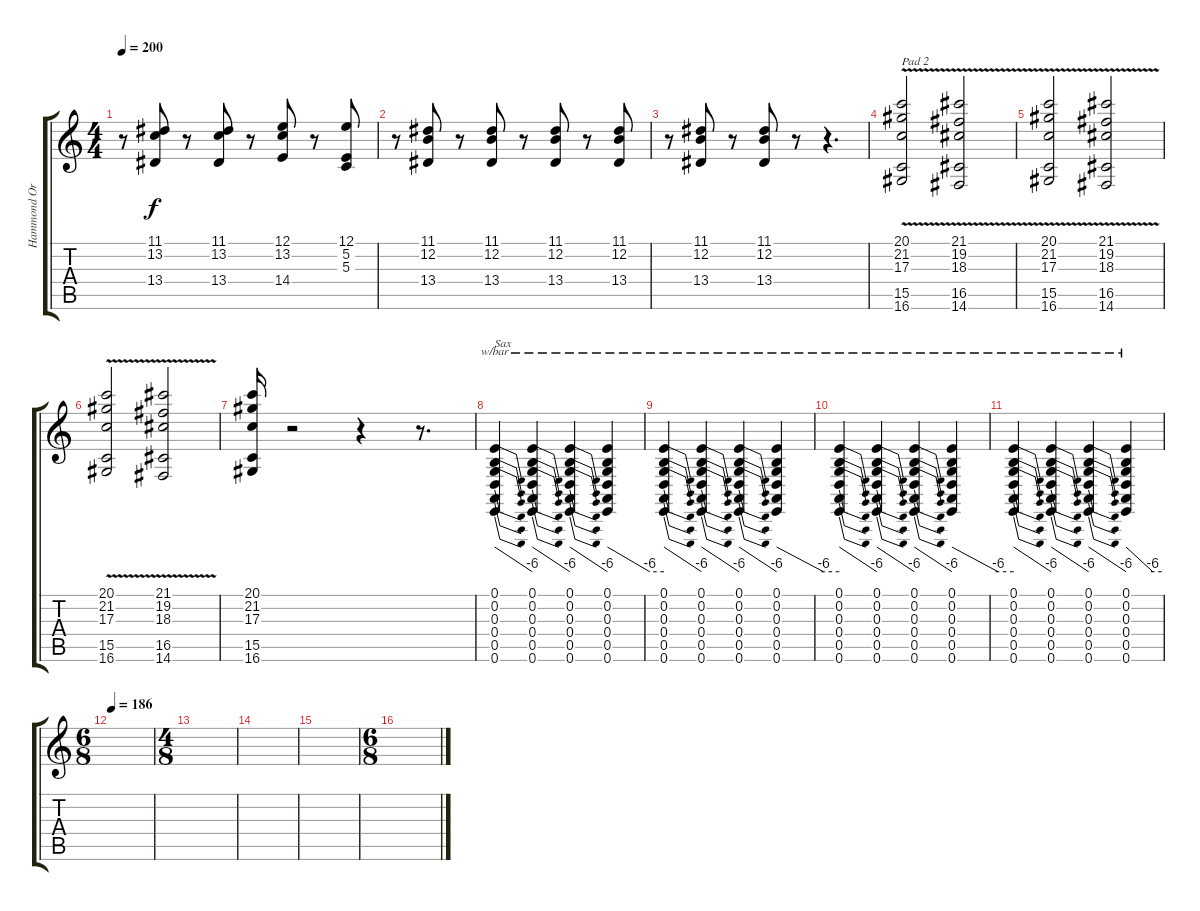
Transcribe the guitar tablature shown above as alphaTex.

\track ("Hammond Organ" "Hammond Or") {instrument drawbarorgan}
\staff {score tabs}
\tuning (E4 B3 G3 D3 A2 E2) {hide}
\ts (4 4)
\tempo 200
\clef g2
\ks c
r.8{dy f} (11.1 13.2 13.4).8 r.8 (11.1 13.2 13.4).8 r.8 (12.1 13.2 14.4).8 r.8 (12.1 5.2 5.3).8 |
r.8 (11.1 12.2 13.4).8 r.8 (11.1 12.2 13.4).8 r.8 (11.1 12.2 13.4).8 r.8 (11.1 12.2 13.4).8 |
r.8 (11.1 12.2 13.4).8 r.8 (11.1 12.2 13.4).8 r.8 r.4{d} |
(20.1 21.2 17.3 15.5{v} 16.6).2{txt "Pad 2" volume 11 instrument pad2warm} (21.1 19.2 18.3 16.5{v} 14.6).2 |
(20.1 21.2 17.3{v} 15.5 16.6).2 (21.1 19.2 18.3{v} 16.5 14.6).2 |
(20.1 21.2 17.3{v} 15.5 16.6).2 (21.1 19.2 18.3{v} 16.5 14.6).2 |
(20.1 21.2 17.3 15.5 16.6).16 r.2 r.4 r.8{d} |
(0.1 0.2 0.3 0.4 0.5 0.6).4{tbe (dive default 0 0 60 -24) txt "Sax" volume 9 balance 8 instrument baritonesax} (0.1 0.2 0.3 0.4 0.5 0.6).4{tbe (dive default 0 0 60 -24)} (0.1 0.2 0.3 0.4 0.5 0.6).4{tbe (dive default 0 0 60 -24)} (0.1 0.2 0.3 0.4 0.5 0.6).4{tbe (custom default 0 0 45 -24 60 -24)} |
(0.1 0.2 0.3 0.4 0.5 0.6).4{tbe (dive default 0 0 60 -24)} (0.1 0.2 0.3 0.4 0.5 0.6).4{tbe (dive default 0 0 60 -24)} (0.1 0.2 0.3 0.4 0.5 0.6).4{tbe (dive default 0 0 60 -24)} (0.1 0.2 0.3 0.4 0.5 0.6).4{tbe (custom default 0 0 45 -24 60 -24)} |
(0.1 0.2 0.3 0.4 0.5 0.6).4{tbe (dive default 0 0 60 -24)} (0.1 0.2 0.3 0.4 0.5 0.6).4{tbe (dive default 0 0 60 -24)} (0.1 0.2 0.3 0.4 0.5 0.6).4{tbe (dive default 0 0 60 -24)} (0.1 0.2 0.3 0.4 0.5 0.6).4{tbe (custom default 0 0 45 -24 60 -24)} |
(0.1 0.2 0.3 0.4 0.5 0.6).4{tbe (dive default 0 0 60 -24)} (0.1 0.2 0.3 0.4 0.5 0.6).4{tbe (dive default 0 0 60 -24)} (0.1 0.2 0.3 0.4 0.5 0.6).4{tbe (dive default 0 0 60 -24)} (0.1 0.2 0.3 0.4 0.5 0.6).4{tbe (custom default 0 0 45 -24 60 -24)} |
\ts (6 8)
\tempo 186
|
\ts (4 8)
|
|
|
\ts (6 8)
